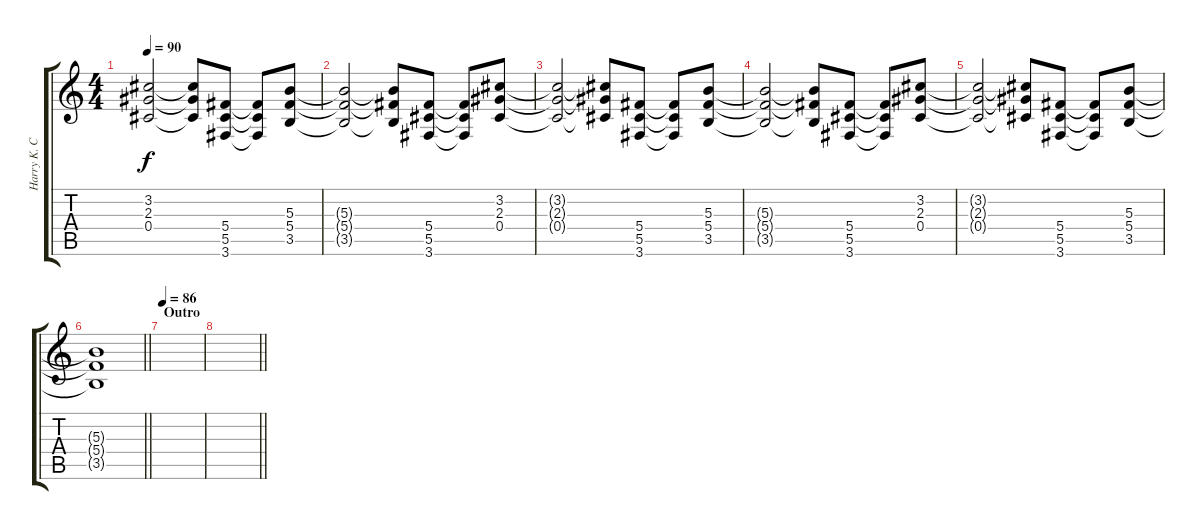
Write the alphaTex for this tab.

\track ("Harry K. Cody Lead" "Harry K. C") {instrument distortionguitar}
\staff {score tabs}
\tuning (Eb4 Bb3 Gb3 Db3 Ab2 Eb2) {hide}
\ts (4 4)
\tempo 90
\clef g2
\ks c
(3.2 2.3 0.4).2{dy f} (3.2{t} 2.3{t} 0.4{t}).8 (5.4 5.5 3.6).8 (5.4{t} 5.5{t} 3.6{t}).8 (5.3 5.4 3.5).8 |
(5.3{t} 5.4{t} 3.5{t}).2 (5.3{t} 5.4{t} 3.5{t}).8 (5.4 5.5 3.6).8 (5.4{t} 5.5{t} 3.6{t}).8 (3.2 2.3 0.4).8 |
(3.2{t} 2.3{t} 0.4{t}).2 (3.2{t} 2.3{t} 0.4{t}).8 (5.4 5.5 3.6).8 (5.4{t} 5.5{t} 3.6{t}).8 (5.3 5.4 3.5).8 |
(5.3{t} 5.4{t} 3.5{t}).2 (5.3{t} 5.4{t} 3.5{t}).8 (5.4 5.5 3.6).8 (5.4{t} 5.5{t} 3.6{t}).8 (3.2 2.3 0.4).8 |
(3.2{t} 2.3{t} 0.4{t}).2 (3.2{t} 2.3{t} 0.4{t}).8 (5.4 5.5 3.6).8 (5.4{t} 5.5{t} 3.6{t}).8 (5.3 5.4 3.5).8{volume 0} |
\barLineRight lightlight
(5.3{t} 5.4{t} 3.5{t}).1 |
\section ("" "Outro")
\tempo 86
|
\barLineRight lightlight
